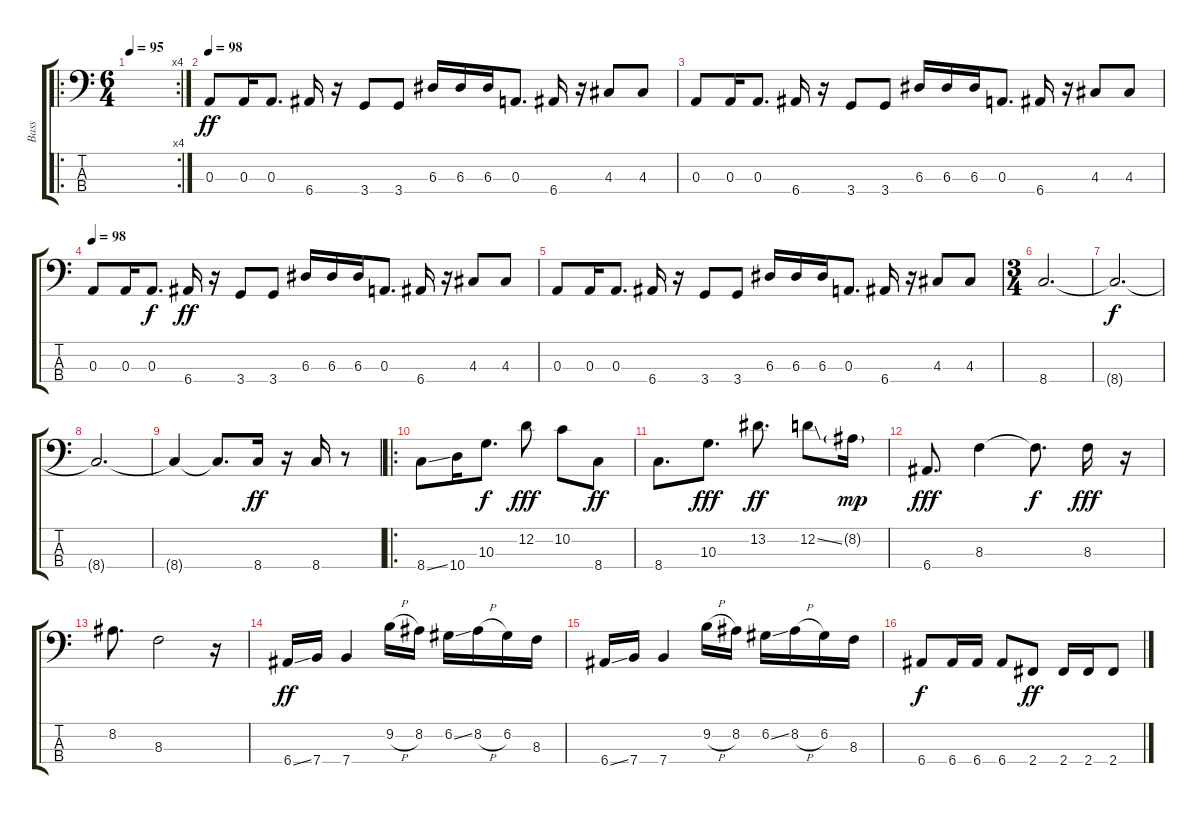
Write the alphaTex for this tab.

\track ("Bass" "Bass") {instrument electricbassfinger}
\staff {score tabs}
\tuning (G2 D2 A1 E1) {hide}
\ro
\rc 4
\ts (6 4)
\tempo 95
\clef f4
\ks c
|
\tempo 98
0.3.8{dy ff} 0.3.16 0.3.8{d} 6.4.16 r.16 3.4.8 3.4.8 6.3.16 6.3.16 6.3.16 0.3.8{d} 6.4.16 r.16 4.3.8 4.3.8 |
0.3.8 0.3.16 0.3.8{d} 6.4.16 r.16 3.4.8 3.4.8 6.3.16 6.3.16 6.3.16 0.3.8{d} 6.4.16 r.16 4.3.8 4.3.8 |
\tempo 98
0.3.8 0.3.16 0.3.8{d dy f} 6.4.16{dy ff} r.16 3.4.8 3.4.8 6.3.16 6.3.16 6.3.16 0.3.8{d} 6.4.16 r.16 4.3.8 4.3.8 |
0.3.8 0.3.16 0.3.8{d} 6.4.16 r.16 3.4.8 3.4.8 6.3.16 6.3.16 6.3.16 0.3.8{d} 6.4.16 r.16 4.3.8 4.3.8 |
\ts (3 4)
8.4.2{d} |
8.4{t}.2{d dy f} |
8.4{t}.2{d} |
8.4{t}.4 8.4{t}.8{d} 8.4.16{dy ff} r.16 8.4.16 r.8 |
\ro
8.4{ss}.8 10.4.16 10.3.8{d dy f} 12.2.8{dy fff} 10.2.8 8.4.8{dy ff} |
8.4.8{d} 10.3.8{d dy fff} 13.2.8{d dy ff} 12.2{ss}.8 8.2{g}.16{dy mp} |
6.4.8{d dy fff} 8.3.4 8.3{t}.8{d dy f} 8.3.16{dy fff} r.16 |
8.2.8{d} 8.3.2 r.16 |
6.4{ss}.16{dy ff} 7.4.16 7.4.4 9.2{h}.16 8.2.16 6.2{ss}.16 8.2{h}.16 6.2.16 8.3.16 |
6.4{ss}.16 7.4.16 7.4.4 9.2{h}.16 8.2.16 6.2{ss}.16 8.2{h}.16 6.2.16 8.3.16 |
6.4.8{dy f} 6.4.16 6.4.16 6.4.8 2.4.8{dy ff} 2.4.16 2.4.16 2.4.8
